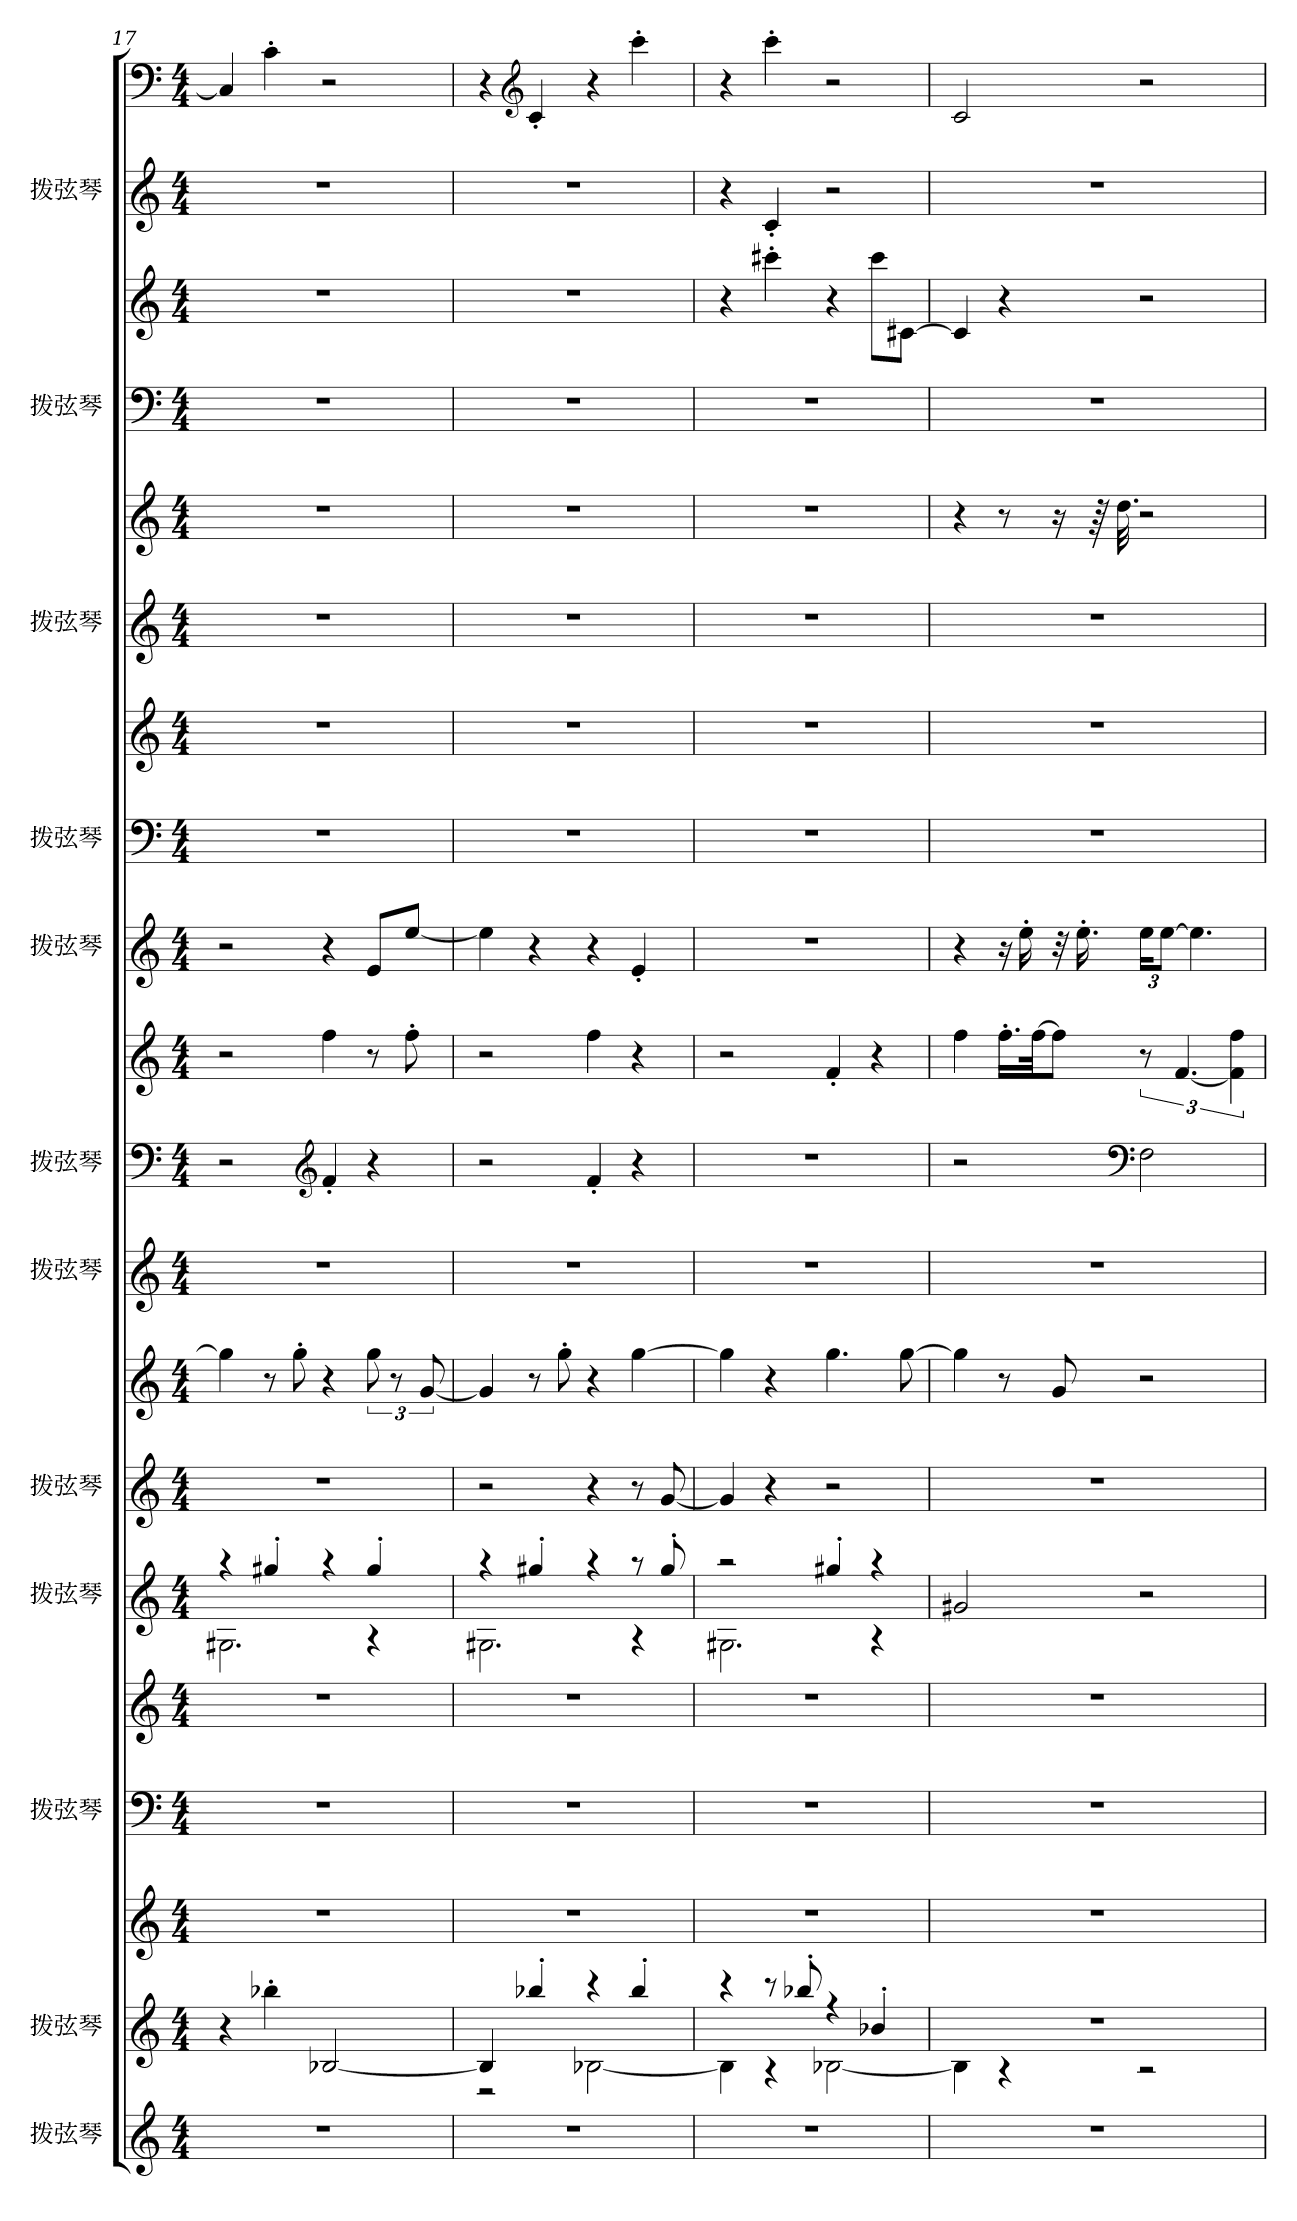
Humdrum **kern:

**kern	**kern	**kern	**kern	**kern	**kern	**kern	**kern	**kern	**kern	**kern	**kern	**kern	**kern	**kern	**kern	**kern	**kern	**kern	**kern
*part12	*part11	*part11	*part10	*part10	*part9	*part8	*part8	*part7	*part6	*part6	*part5	*part4	*part4	*part3	*part3	*part2	*part2	*part1	*part1
*staff20	*staff19	*staff18	*staff17	*staff16	*staff15	*staff14	*staff13	*staff12	*staff11	*staff10	*staff9	*staff8	*staff7	*staff6	*staff5	*staff4	*staff3	*staff2	*staff1
*I"拨弦琴	*I"拨弦琴	*	*I"拨弦琴	*	*I"拨弦琴	*I"拨弦琴	*	*I"拨弦琴	*I"拨弦琴	*	*I"拨弦琴	*I"拨弦琴	*	*I"拨弦琴	*	*I"拨弦琴	*	*I"拨弦琴	*
*clefG2	*clefG2	*clefG2	*clefF4	*clefG2	*clefG2	*clefG2	*clefG2	*clefG2	*clefF4	*clefG2	*clefG2	*clefF4	*clefG2	*clefG2	*clefG2	*clefF4	*clefG2	*clefG2	*clefF4
*k[]	*k[]	*k[]	*k[]	*k[]	*k[]	*k[]	*k[]	*k[]	*k[]	*k[]	*k[]	*k[]	*k[]	*k[]	*k[]	*k[]	*k[]	*k[]	*k[]
*M4/4	*M4/4	*M4/4	*M4/4	*M4/4	*M4/4	*M4/4	*M4/4	*M4/4	*M4/4	*M4/4	*M4/4	*M4/4	*M4/4	*M4/4	*M4/4	*M4/4	*M4/4	*M4/4	*M4/4
=17	=17	=17	=17	=17	=17	=17	=17	=17	=17	=17	=17	=17	=17	=17	=17	=17	=17	=17	=17
*	*	*	*	*	*^	*	*	*	*	*	*	*	*	*	*	*	*	*	*
1r	4r	1r	1r	1r	4r	2.G#X\	1r	4gg\]	1r	2r	2r	2r	1r	1r	1r	1r	1r	1r	1r	4C/]
.	4bb-X'\	.	.	.	4gg#X'/	.	.	8r	.	.	.	.	.	.	.	.	.	.	.	4c'\
.	.	.	.	.	.	.	.	8gg'\	.	.	.	.	.	.	.	.	.	.	.	.
*	*	*	*	*	*	*	*	*	*	*clefG2	*	*	*	*	*	*	*	*	*	*
.	[2B-X/	.	.	.	4r	.	.	4r	.	4f'/	4ff\	4r	.	.	.	.	.	.	.	2r
.	.	.	.	.	4gg#'/	4r	.	12gg\	.	4r	8r	8e/L	.	.	.	.	.	.	.	.
.	.	.	.	.	.	.	.	12r	.	.	.	.	.	.	.	.	.	.	.	.
.	.	.	.	.	.	.	.	.	.	.	8ff'\	[8ee/J	.	.	.	.	.	.	.	.
.	.	.	.	.	.	.	.	[12g/	.	.	.	.	.	.	.	.	.	.	.	.
=18	=18	=18	=18	=18	=18	=18	=18	=18	=18	=18	=18	=18	=18	=18	=18	=18	=18	=18	=18	=18
*	*^	*	*	*	*	*	*	*	*	*	*	*	*	*	*	*	*	*	*	*
1r	4B-/]	2r	1r	1r	1r	4r	2.G#X\	2r	4g/]	1r	2r	2r	4ee\]	1r	1r	1r	1r	1r	1r	1r	4r
*	*	*	*	*	*	*	*	*	*	*	*	*	*	*	*	*	*	*	*	*	*clefG2
.	4bb-X'/	.	.	.	.	4gg#X'/	.	.	8r	.	.	.	4r	.	.	.	.	.	.	.	4c'/
.	.	.	.	.	.	.	.	.	8gg'\	.	.	.	.	.	.	.	.	.	.	.	.
.	4r	[2B-X\	.	.	.	4r	.	4r	4r	.	4f'/	4ff\	4r	.	.	.	.	.	.	.	4r
.	4bb-'/	.	.	.	.	8r	4r	8r	[4gg\	.	4r	4r	4e'/	.	.	.	.	.	.	.	4ccc'\
.	.	.	.	.	.	8gg#'/	.	[8g/	.	.	.	.	.	.	.	.	.	.	.	.	.
=19	=19	=19	=19	=19	=19	=19	=19	=19	=19	=19	=19	=19	=19	=19	=19	=19	=19	=19	=19	=19	=19
1r	4r	4B-\]	1r	1r	1r	2r	2.G#X\	4g/]	4gg\]	1r	1r	2r	1r	1r	1r	1r	1r	1r	4r	4r	4r
.	8r	4r	.	.	.	.	.	4r	4r	.	.	.	.	.	.	.	.	.	4ccc#X'\	4c'/	4ccc'\
.	8bb-X'/	.	.	.	.	.	.	.	.	.	.	.	.	.	.	.	.	.	.	.	.
.	4r	[2B-X\	.	.	.	4gg#X'/	.	2r	4.gg\	.	.	4f'/	.	.	.	.	.	.	4r	2r	2r
.	4b-X'/	.	.	.	.	4r	4r	.	.	.	.	4r	.	.	.	.	.	.	8ccc#\L	.	.
.	.	.	.	.	.	.	.	.	[8gg\	.	.	.	.	.	.	.	.	.	[8c#X\J	.	.
*	*	*	*	*	*	*v	*v	*	*	*	*	*	*	*	*	*	*	*	*	*	*
!!LO:PB:g=z
=20	=20	=20	=20	=20	=20	=20	=20	=20	=20	=20	=20	=20	=20	=20	=20	=20	=20	=20	=20	=20
1r	1r	4B-\]	1r	1r	1r	2g#X/	1r	4gg\]	1r	2r	4ff\	4r	1r	1r	1r	4r	1r	4c#/]	1r	2c/
.	.	4r	.	.	.	.	.	8r	.	.	16.ff'\LL	16r	.	.	.	8r	.	4r	.	.
.	.	.	.	.	.	.	.	.	.	.	.	16ee'\	.	.	.	.	.	.	.	.
.	.	.	.	.	.	.	.	.	.	.	[32ff\JK	.	.	.	.	.	.	.	.	.
.	.	.	.	.	.	.	.	8g/	.	.	8ff\J]	32r	.	.	.	16r	.	.	.	.
.	.	.	.	.	.	.	.	.	.	.	.	16.ee'\	.	.	.	.	.	.	.	.
.	.	.	.	.	.	.	.	.	.	.	.	.	.	.	.	64r	.	.	.	.
.	.	.	.	.	.	.	.	.	.	.	.	.	.	.	.	32.dd\	.	.	.	.
*	*	*	*	*	*	*	*	*	*	*clefF4	*	*	*	*	*	*	*	*	*	*
*	*	*	*	*	*	*	*	*	*	*	*	*Xbrackettup	*	*	*	*	*	*	*	*
.	.	2r	.	.	.	2r	.	2r	.	2F\	12r	24ee\KL	.	.	.	2r	.	2r	.	2r
.	.	.	.	.	.	.	.	.	.	.	.	[12ee\J	.	.	.	.	.	.	.	.
.	.	.	.	.	.	.	.	.	.	.	[6.f/	.	.	.	.	.	.	.	.	.
.	.	.	.	.	.	.	.	.	.	.	.	4.ee\]	.	.	.	.	.	.	.	.
.	.	.	.	.	.	.	.	.	.	.	6f\] 6ff\	.	.	.	.	.	.	.	.	.
*	*v	*v	*	*	*	*	*	*	*	*	*	*	*	*	*	*	*	*	*	*
=	=	=	=	=	=	=	=	=	=	=	=	=	=	=	=	=	=	=	=
*-	*-	*-	*-	*-	*-	*-	*-	*-	*-	*-	*-	*-	*-	*-	*-	*-	*-	*-	*-
